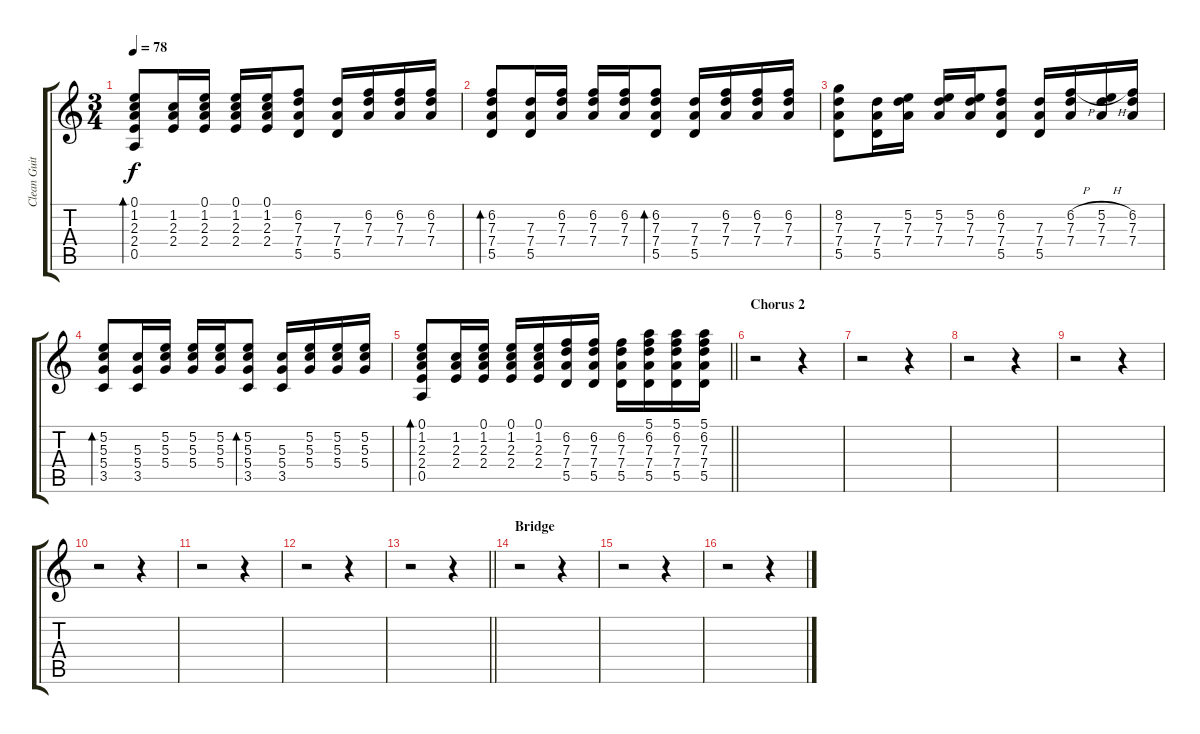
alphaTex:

\track ("Clean Guitar II" "Clean Guit") {instrument acousticguitarsteel}
\staff {score tabs}
\tuning (E4 B3 G3 D3 A2 D2) {hide}
\ts (3 4)
\tempo 78
\clef g2
\ks c
(0.1 1.2 2.3 2.4 0.5).8{bd 60 dy f} (1.2 2.3 2.4).16 (0.1 1.2 2.3 2.4).16 (0.1 1.2 2.3 2.4).16 (0.1 1.2 2.3 2.4).16 (6.2 7.3 7.4 5.5).8 (7.3 7.4 5.5).16 (6.2 7.3 7.4).16 (6.2 7.3 7.4).16 (6.2 7.3 7.4).16 |
(6.2 7.3 7.4 5.5).8{bd 60} (7.3 7.4 5.5).16 (6.2 7.3 7.4).16 (6.2 7.3 7.4).16 (6.2 7.3 7.4).16 (6.2 7.3 7.4 5.5).8{bd 60} (7.3 7.4 5.5).16 (6.2 7.3 7.4).16 (6.2 7.3 7.4).16 (6.2 7.3 7.4).16 |
(8.2 7.3 7.4 5.5).8 (7.3 7.4 5.5).16 (5.2 7.3 7.4).16 (5.2 7.3 7.4).16 (5.2 7.3 7.4).16 (6.2 7.3 7.4 5.5).8 (7.3 7.4 5.5).16 (6.2{h} 7.3 7.4).16 (5.2{h} 7.3 7.4).16 (6.2 7.3 7.4).16 |
(5.2 5.3 5.4 3.5).8{bd 60} (5.3 5.4 3.5).16 (5.2 5.3 5.4).16 (5.2 5.3 5.4).16 (5.2 5.3 5.4).16 (5.2 5.3 5.4 3.5).8{bd 60} (5.3 5.4 3.5).16 (5.2 5.3 5.4).16 (5.2 5.3 5.4).16 (5.2 5.3 5.4).16 |
\barLineRight lightlight
(0.1 1.2 2.3 2.4 0.5).8{bd 60} (1.2 2.3 2.4).16 (0.1 1.2 2.3 2.4).16 (0.1 1.2 2.3 2.4).16 (0.1 1.2 2.3 2.4).16 (6.2 7.3 7.4 5.5).16 (6.2 7.3 7.4 5.5).16 (6.2 7.3 7.4 5.5).16 (5.1 6.2 7.3 7.4 5.5).16 (5.1 6.2 7.3 7.4 5.5).16 (5.1 6.2 7.3 7.4 5.5).16 |
\section ("" "Chorus 2")
r.2 r.4 |
r.2 r.4 |
r.2 r.4 |
r.2 r.4 |
r.2 r.4 |
r.2 r.4 |
r.2 r.4 |
\barLineRight lightlight
r.2 r.4 |
\section ("" "Bridge")
r.2 r.4 |
r.2 r.4 |
r.2 r.4
